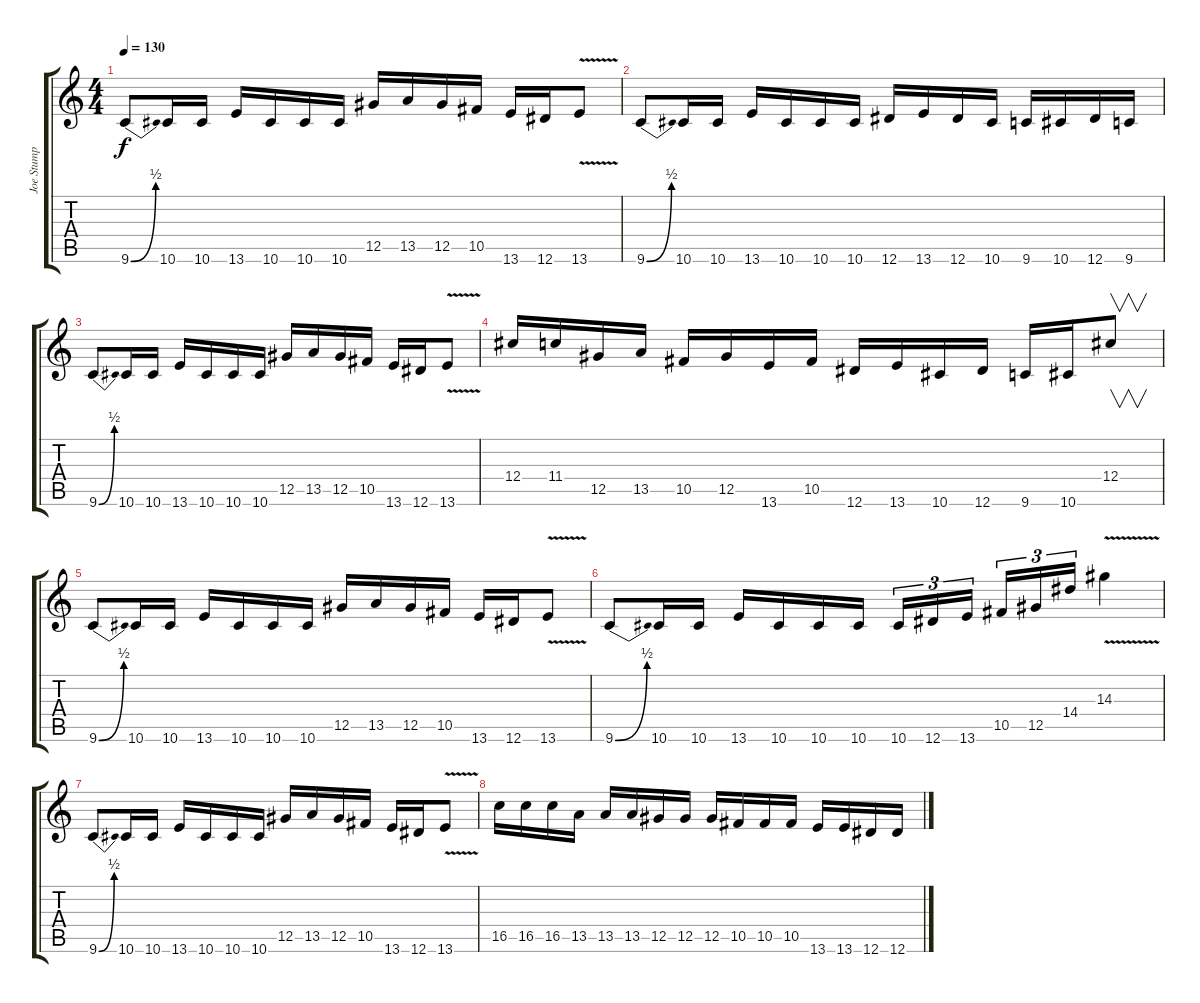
\track ("Joe Stump" "Joe Stump") {instrument distortionguitar}
\staff {score tabs}
\tuning (Eb4 Bb3 Gb3 Db3 Ab2 Eb2) {hide}
\ts (4 4)
\tempo 130
\clef g2
\ks c
9.6{be (bend 0 0 60 2)}.8{dy f} 10.6.16 10.6.16 13.6.16 10.6.16 10.6.16 10.6.16 12.5.16 13.5.16 12.5.16 10.5.16 13.6.16 12.6.16 13.6{v}.8 |
9.6{be (bend 0 0 60 2)}.8 10.6.16 10.6.16 13.6.16 10.6.16 10.6.16 10.6.16 12.6.16 13.6.16 12.6.16 10.6.16 9.6.16 10.6.16 12.6.16 9.6.16 |
9.6{be (bend 0 0 60 2)}.8 10.6.16 10.6.16 13.6.16 10.6.16 10.6.16 10.6.16 12.5.16 13.5.16 12.5.16 10.5.16 13.6.16 12.6.16 13.6{v}.8 |
12.4.16 11.4.16 12.5.16 13.5.16 10.5.16 12.5.16 13.6.16 10.5.16 12.6.16 13.6.16 10.6.16 12.6.16 9.6.16 10.6.16 12.4.8{v} |
9.6{be (bend 0 0 60 2)}.8 10.6.16 10.6.16 13.6.16 10.6.16 10.6.16 10.6.16 12.5.16 13.5.16 12.5.16 10.5.16 13.6.16 12.6.16 13.6{v}.8 |
9.6{be (bend 0 0 60 2)}.8 10.6.16 10.6.16 13.6.16 10.6.16 10.6.16 10.6.16 10.6.16{tu (3 2)} 12.6.16{tu (3 2)} 13.6.16{tu (3 2) beam splitsecondary} 10.5.16{tu (3 2)} 12.5.16{tu (3 2)} 14.4.16{tu (3 2)} 14.3{v}.4 |
9.6{be (bend 0 0 60 2)}.8 10.6.16 10.6.16 13.6.16 10.6.16 10.6.16 10.6.16 12.5.16 13.5.16 12.5.16 10.5.16 13.6.16 12.6.16 13.6{v}.8 |
16.5.16 16.5.16 16.5.16 13.5.16 13.5.16 13.5.16 12.5.16 12.5.16 12.5.16 10.5.16 10.5.16 10.5.16 13.6.16 13.6.16 12.6.16 12.6.16
